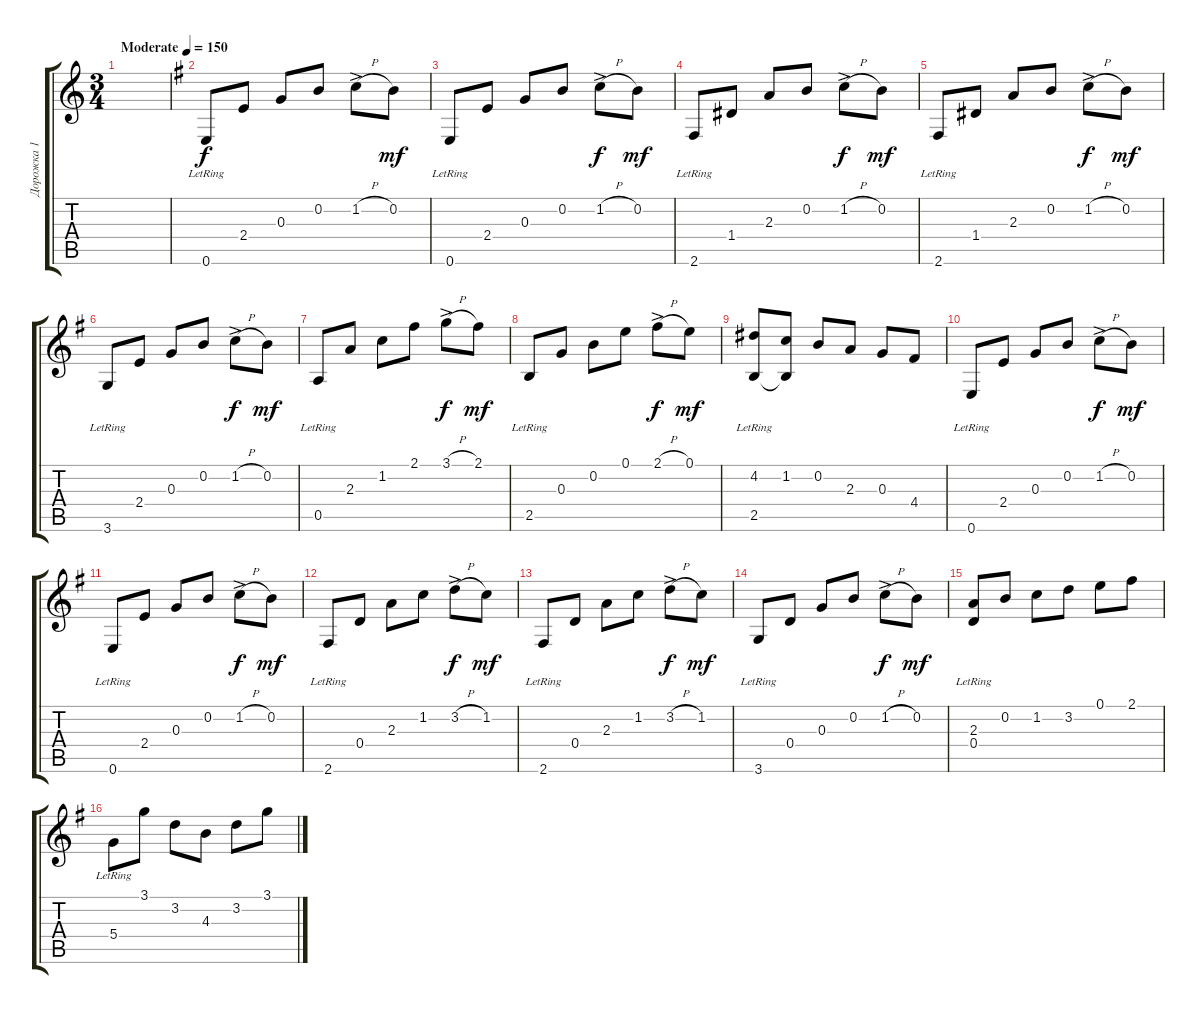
\track ("Дорожка 1" "Дорожка 1") {instrument acousticguitarnylon}
\staff {score tabs}
\tuning (E4 B3 G3 D3 A2 E2) {hide}
\ts (3 4)
\tempo (150 "Moderate")
\clef g2
\ks c
|
\ks g
0.6{lr}.8 2.4.8 0.3.8 0.2.8 1.2{h ac}.8{dy f} 0.2.8{dy mf} |
0.6{lr}.8 2.4.8 0.3.8 0.2.8 1.2{h ac}.8{dy f} 0.2.8{dy mf} |
2.6{lr}.8 1.4.8 2.3.8 0.2.8 1.2{h ac}.8{dy f} 0.2.8{dy mf} |
2.6{lr}.8 1.4.8 2.3.8 0.2.8 1.2{h ac}.8{dy f} 0.2.8{dy mf} |
3.6{lr}.8 2.4.8 0.3.8 0.2.8 1.2{h ac}.8{dy f} 0.2.8{dy mf} |
0.5{lr}.8 2.3.8 1.2.8 2.1.8 3.1{h ac}.8{dy f} 2.1.8{dy mf} |
2.5{lr}.8 0.3.8 0.2.8 0.1.8 2.1{h ac}.8{dy f} 0.1.8{dy mf} |
(4.2 2.5{lr}).8 (1.2 2.5{t}).8 0.2.8 2.3.8 0.3.8 4.4.8 |
0.6{lr}.8 2.4.8 0.3.8 0.2.8 1.2{h ac}.8{dy f} 0.2.8{dy mf} |
0.6{lr}.8 2.4.8 0.3.8 0.2.8 1.2{h ac}.8{dy f} 0.2.8{dy mf} |
2.6{lr}.8 0.4.8 2.3.8 1.2.8 3.2{h ac}.8{dy f} 1.2.8{dy mf} |
2.6{lr}.8 0.4.8 2.3.8 1.2.8 3.2{h ac}.8{dy f} 1.2.8{dy mf} |
3.6{lr}.8 0.4.8 0.3.8 0.2.8 1.2{h ac}.8{dy f} 0.2.8{dy mf} |
(2.3 0.4{lr}).8 0.2.8 1.2.8 3.2.8 0.1.8 2.1.8 |
5.4{lr}.8 3.1.8 3.2.8 4.3.8 3.2.8 3.1.8
